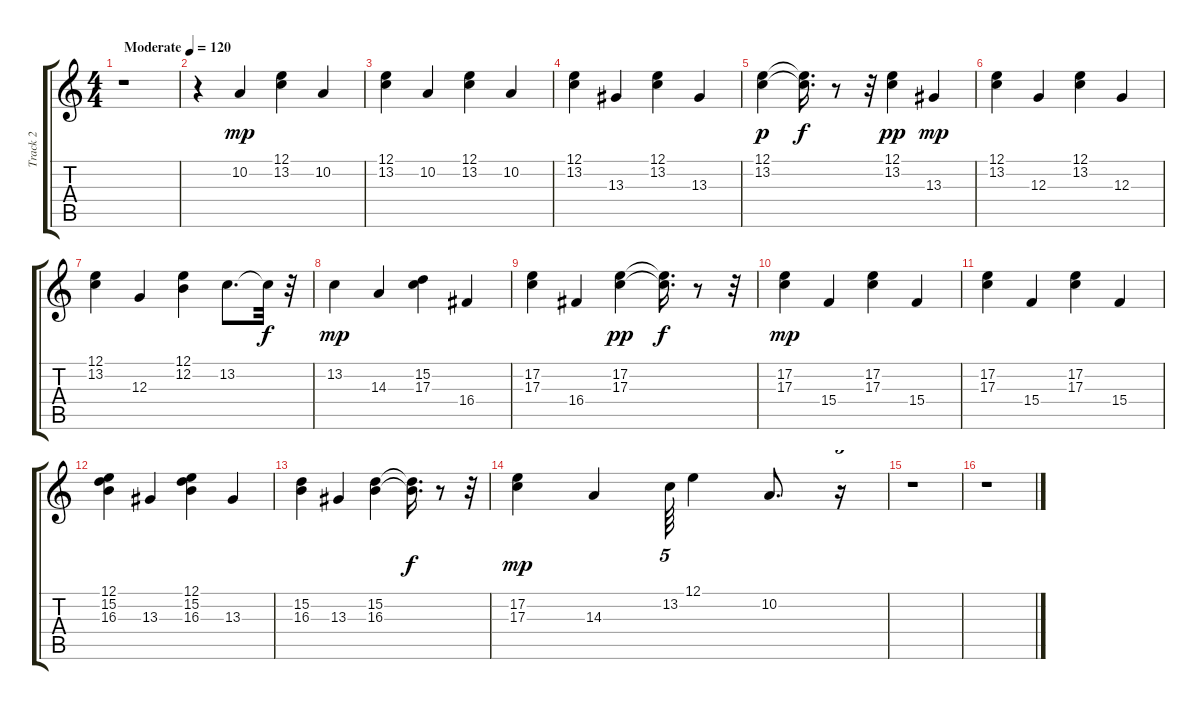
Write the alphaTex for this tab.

\track ("Track 2" "Track 2") {instrument honkytonkpiano}
\staff {score tabs}
\tuning (E4 B3 G3 D3 A2 E2) {hide}
\ts (4 4)
\tempo (120 "Moderate")
\clef g2
\ks c
r.1{dy mp instrument honkytonkpiano} |
r.4 10.2.4 (12.1 13.2).4 10.2.4 |
(12.1 13.2).4 10.2.4 (12.1 13.2).4 10.2.4 |
(12.1 13.2).4 13.3.4 (12.1 13.2).4 13.3.4 |
(12.1 13.2).4{dy p} (12.1{t} 13.2{t}).16{d dy f} r.8 r.32 (12.1 13.2).4{dy pp} 13.3.4{dy mp} |
(12.1 13.2).4 12.3.4 (12.1 13.2).4 12.3.4 |
(12.1 13.2).4 12.3.4 (12.1 12.2).4 13.2.8{d} 13.2{t}.32{dy f} r.32 |
13.2.4{dy mp} 14.3.4 (15.2 17.3).4 16.4.4 |
(17.2 17.3).4 16.4.4 (17.2 17.3).4{dy pp} (17.2{t} 17.3{t}).16{d dy f} r.8 r.32 |
(17.2 17.3).4{dy mp} 15.4.4 (17.2 17.3).4 15.4.4 |
(17.2 17.3).4 15.4.4 (17.2 17.3).4 15.4.4 |
(12.1 15.2 16.3).4 13.3.4 (12.1 15.2 16.3).4 13.3.4 |
(15.2 16.3).4 13.3.4 (15.2 16.3).4 (15.2{t} 16.3{t}).16{d dy f} r.8 r.32 |
(17.2 17.3).4{dy mp} 14.3.4 13.2.64{tu (5 4)} 12.1.4 10.2.8{d} r.16{tu (5 4)} |
r.1 |
r.1
